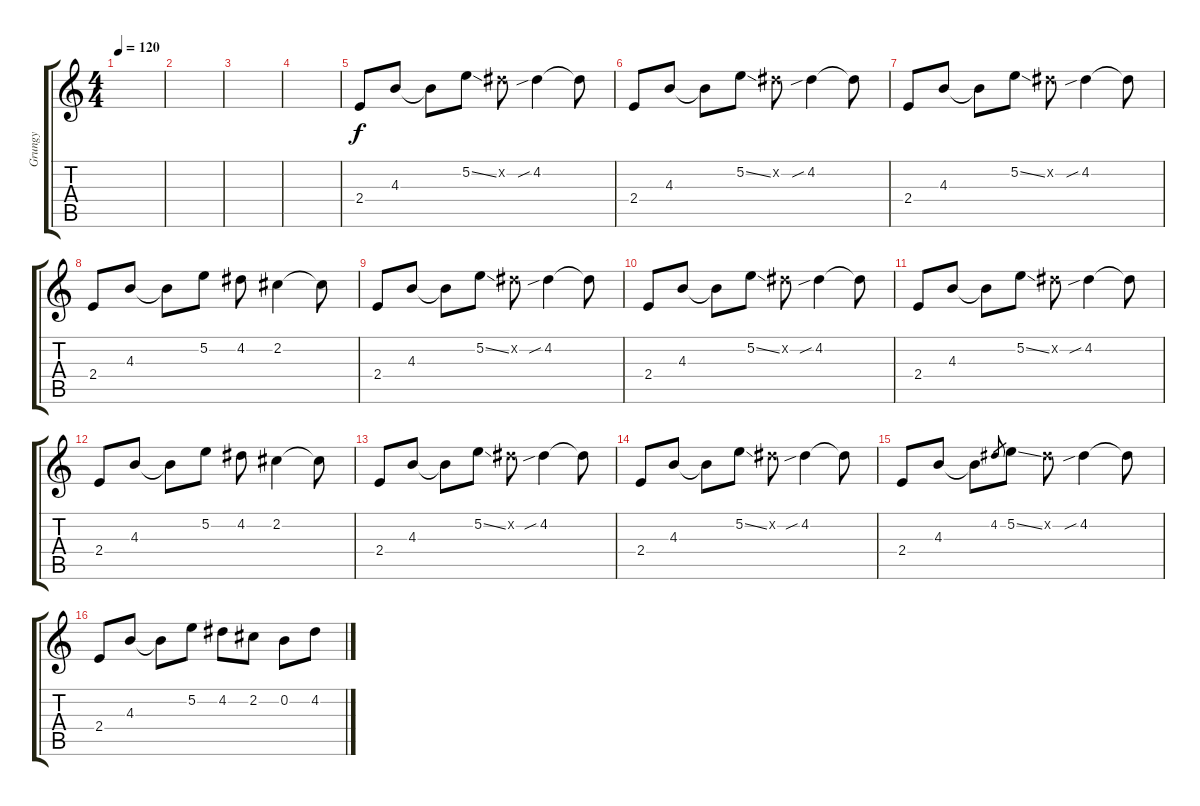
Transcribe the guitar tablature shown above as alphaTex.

\track ("Grungy" "Grungy") {instrument distortionguitar}
\staff {score tabs}
\tuning (E4 B3 G3 D3 A2 E2) {hide}
\ts (4 4)
\tempo 120
\clef g2
\ks c
|
|
|
|
2.4.8 4.3.8 4.3{t}.8 5.2{ss}.8 4.2{x}.8 4.2{sib}.4 4.2{t}.8 |
2.4.8 4.3.8 4.3{t}.8 5.2{ss}.8 4.2{x}.8 4.2{sib}.4 4.2{t}.8 |
2.4.8 4.3.8 4.3{t}.8 5.2{ss}.8 4.2{x}.8 4.2{sib}.4 4.2{t}.8 |
2.4.8 4.3.8 4.3{t}.8 5.2.8 4.2.8 2.2.4 2.2{t}.8 |
2.4.8 4.3.8 4.3{t}.8 5.2{ss}.8 4.2{x}.8 4.2{sib}.4 4.2{t}.8 |
2.4.8 4.3.8 4.3{t}.8 5.2{ss}.8 4.2{x}.8 4.2{sib}.4 4.2{t}.8 |
2.4.8 4.3.8 4.3{t}.8 5.2{ss}.8 4.2{x}.8 4.2{sib}.4 4.2{t}.8 |
2.4.8 4.3.8 4.3{t}.8 5.2.8 4.2.8 2.2.4 2.2{t}.8 |
2.4.8 4.3.8 4.3{t}.8 5.2{ss}.8 4.2{x}.8 4.2{sib}.4 4.2{t}.8 |
2.4.8 4.3.8 4.3{t}.8 5.2{ss}.8 4.2{x}.8 4.2{sib}.4 4.2{t}.8 |
2.4.8 4.3.8 4.3{t}.8 4.2.8{gr} 5.2{ss}.8 4.2{x}.8 4.2{sib}.4 4.2{t}.8 |
2.4.8 4.3.8 4.3{t}.8 5.2.8 4.2.8 2.2.8 0.2.8 4.2.8
